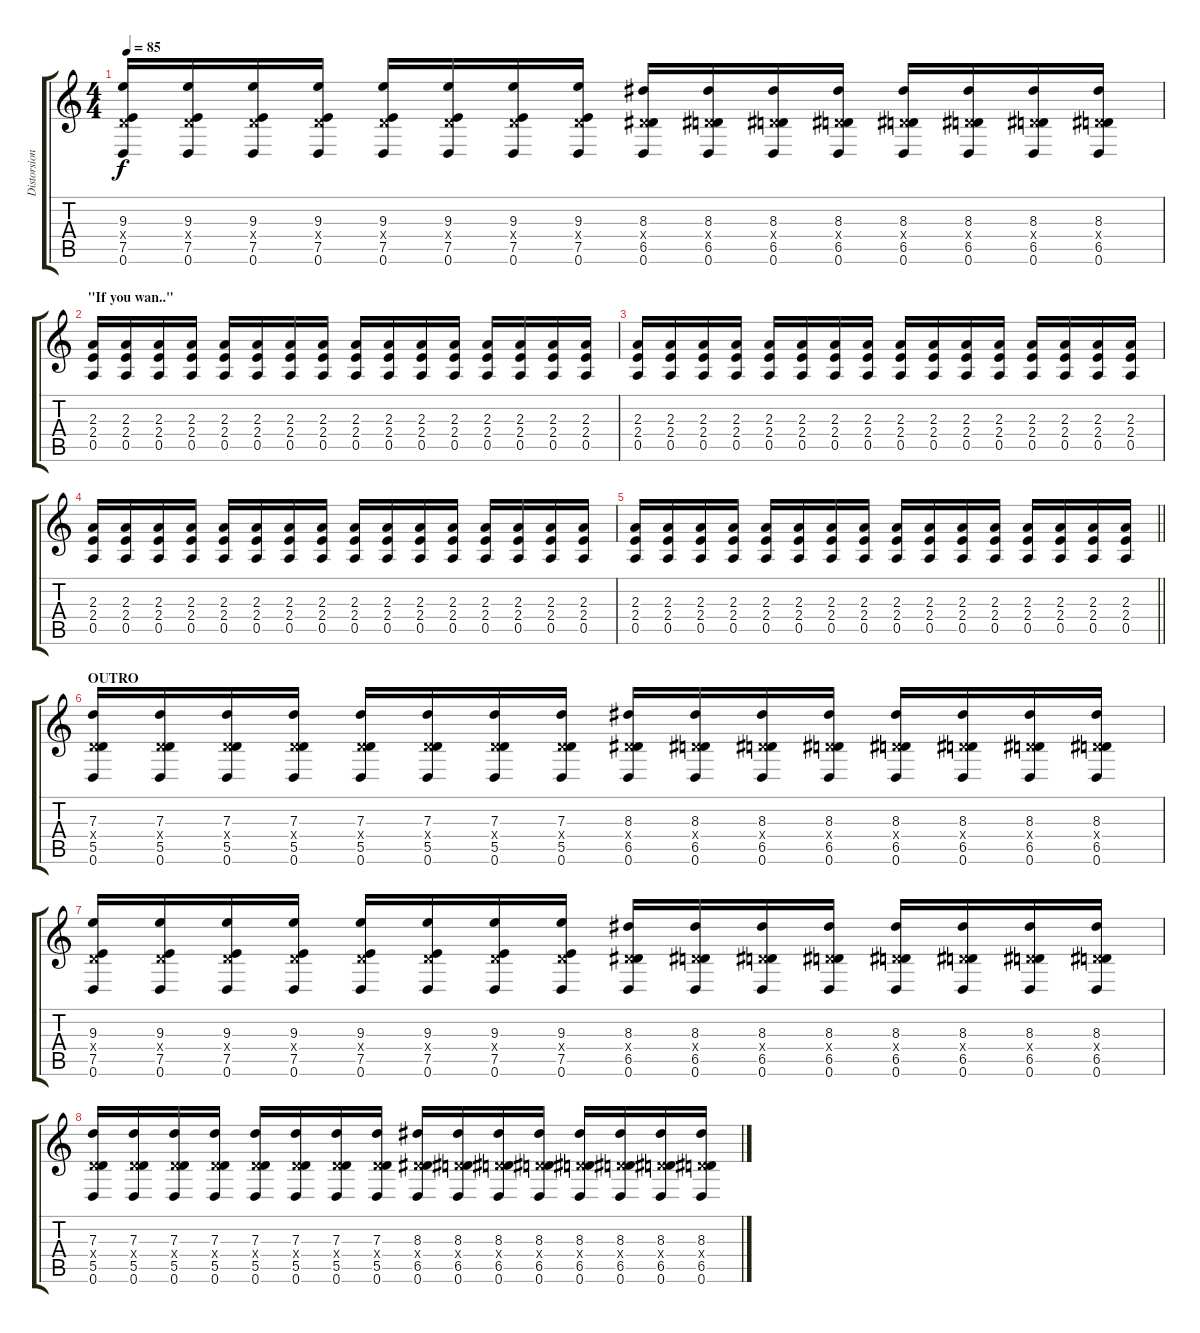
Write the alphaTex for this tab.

\track ("Distorsion Guitar 2" "Distorsion") {instrument overdrivenguitar}
\staff {score tabs}
\tuning (E4 B3 G3 D3 A2 D2) {hide}
\ts (4 4)
\tempo 85
\clef g2
\ks c
(9.3 0.4{x} 7.5 0.6).16{dy f} (9.3 0.4{x} 7.5 0.6).16 (9.3 0.4{x} 7.5 0.6).16 (9.3 0.4{x} 7.5 0.6).16 (9.3 0.4{x} 7.5 0.6).16 (9.3 0.4{x} 7.5 0.6).16 (9.3 0.4{x} 7.5 0.6).16 (9.3 0.4{x} 7.5 0.6).16 (8.3 0.4{x} 6.5 0.6).16 (8.3 0.4{x} 6.5 0.6).16 (8.3 0.4{x} 6.5 0.6).16 (8.3 0.4{x} 6.5 0.6).16 (8.3 0.4{x} 6.5 0.6).16 (8.3 0.4{x} 6.5 0.6).16 (8.3 0.4{x} 6.5 0.6).16 (8.3 0.4{x} 6.5 0.6).16 |
\section ("" "\"If you wan..\"")
(2.3 2.4 0.5).16 (2.3 2.4 0.5).16 (2.3 2.4 0.5).16 (2.3 2.4 0.5).16 (2.3 2.4 0.5).16 (2.3 2.4 0.5).16 (2.3 2.4 0.5).16 (2.3 2.4 0.5).16 (2.3 2.4 0.5).16 (2.3 2.4 0.5).16 (2.3 2.4 0.5).16 (2.3 2.4 0.5).16 (2.3 2.4 0.5).16 (2.3 2.4 0.5).16 (2.3 2.4 0.5).16 (2.3 2.4 0.5).16 |
(2.3 2.4 0.5).16 (2.3 2.4 0.5).16 (2.3 2.4 0.5).16 (2.3 2.4 0.5).16 (2.3 2.4 0.5).16 (2.3 2.4 0.5).16 (2.3 2.4 0.5).16 (2.3 2.4 0.5).16 (2.3 2.4 0.5).16 (2.3 2.4 0.5).16 (2.3 2.4 0.5).16 (2.3 2.4 0.5).16 (2.3 2.4 0.5).16 (2.3 2.4 0.5).16 (2.3 2.4 0.5).16 (2.3 2.4 0.5).16 |
(2.3 2.4 0.5).16 (2.3 2.4 0.5).16 (2.3 2.4 0.5).16 (2.3 2.4 0.5).16 (2.3 2.4 0.5).16 (2.3 2.4 0.5).16 (2.3 2.4 0.5).16 (2.3 2.4 0.5).16 (2.3 2.4 0.5).16 (2.3 2.4 0.5).16 (2.3 2.4 0.5).16 (2.3 2.4 0.5).16 (2.3 2.4 0.5).16 (2.3 2.4 0.5).16 (2.3 2.4 0.5).16 (2.3 2.4 0.5).16 |
\barLineRight lightlight
(2.3 2.4 0.5).16 (2.3 2.4 0.5).16 (2.3 2.4 0.5).16 (2.3 2.4 0.5).16 (2.3 2.4 0.5).16 (2.3 2.4 0.5).16 (2.3 2.4 0.5).16 (2.3 2.4 0.5).16 (2.3 2.4 0.5).16 (2.3 2.4 0.5).16 (2.3 2.4 0.5).16 (2.3 2.4 0.5).16 (2.3 2.4 0.5).16 (2.3 2.4 0.5).16 (2.3 2.4 0.5).16 (2.3 2.4 0.5).16 |
\section ("" "OUTRO")
(7.3 0.4{x} 5.5 0.6).16 (7.3 0.4{x} 5.5 0.6).16 (7.3 0.4{x} 5.5 0.6).16 (7.3 0.4{x} 5.5 0.6).16 (7.3 0.4{x} 5.5 0.6).16 (7.3 0.4{x} 5.5 0.6).16 (7.3 0.4{x} 5.5 0.6).16 (7.3 0.4{x} 5.5 0.6).16 (8.3 0.4{x} 6.5 0.6).16 (8.3 0.4{x} 6.5 0.6).16 (8.3 0.4{x} 6.5 0.6).16 (8.3 0.4{x} 6.5 0.6).16 (8.3 0.4{x} 6.5 0.6).16 (8.3 0.4{x} 6.5 0.6).16 (8.3 0.4{x} 6.5 0.6).16 (8.3 0.4{x} 6.5 0.6).16 |
(9.3 0.4{x} 7.5 0.6).16 (9.3 0.4{x} 7.5 0.6).16 (9.3 0.4{x} 7.5 0.6).16 (9.3 0.4{x} 7.5 0.6).16 (9.3 0.4{x} 7.5 0.6).16 (9.3 0.4{x} 7.5 0.6).16 (9.3 0.4{x} 7.5 0.6).16 (9.3 0.4{x} 7.5 0.6).16 (8.3 0.4{x} 6.5 0.6).16 (8.3 0.4{x} 6.5 0.6).16 (8.3 0.4{x} 6.5 0.6).16 (8.3 0.4{x} 6.5 0.6).16 (8.3 0.4{x} 6.5 0.6).16 (8.3 0.4{x} 6.5 0.6).16 (8.3 0.4{x} 6.5 0.6).16 (8.3 0.4{x} 6.5 0.6).16 |
(7.3 0.4{x} 5.5 0.6).16 (7.3 0.4{x} 5.5 0.6).16 (7.3 0.4{x} 5.5 0.6).16 (7.3 0.4{x} 5.5 0.6).16 (7.3 0.4{x} 5.5 0.6).16 (7.3 0.4{x} 5.5 0.6).16 (7.3 0.4{x} 5.5 0.6).16 (7.3 0.4{x} 5.5 0.6).16 (8.3 0.4{x} 6.5 0.6).16 (8.3 0.4{x} 6.5 0.6).16 (8.3 0.4{x} 6.5 0.6).16 (8.3 0.4{x} 6.5 0.6).16 (8.3 0.4{x} 6.5 0.6).16 (8.3 0.4{x} 6.5 0.6).16 (8.3 0.4{x} 6.5 0.6).16 (8.3 0.4{x} 6.5 0.6).16
